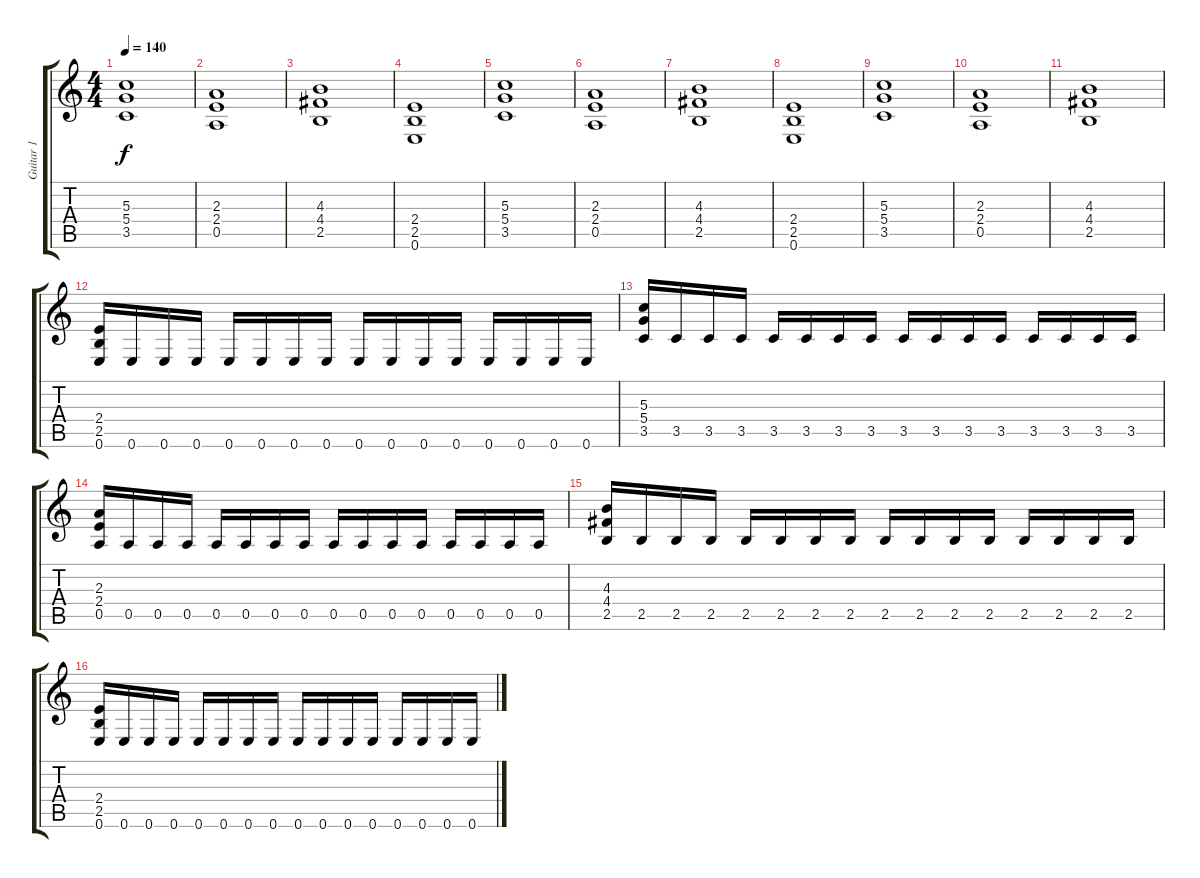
\track ("Guitar 1" "Guitar 1") {instrument distortionguitar}
\staff {score tabs}
\tuning (E4 B3 G3 D3 A2 E2) {hide}
\ts (4 4)
\tempo 140
\clef g2
\ks c
(5.3 5.4 3.5).1{dy f} |
(2.3 2.4 0.5).1 |
(4.3 4.4 2.5).1 |
(2.4 2.5 0.6).1{volume 16} |
(5.3 5.4 3.5).1 |
(2.3 2.4 0.5).1 |
(4.3 4.4 2.5).1 |
(2.4 2.5 0.6).1{volume 16} |
(5.3 5.4 3.5).1 |
(2.3 2.4 0.5).1 |
(4.3 4.4 2.5).1 |
(2.4 2.5 0.6).16{volume 16} 0.6.16 0.6.16 0.6.16 0.6.16 0.6.16 0.6.16 0.6.16 0.6.16 0.6.16 0.6.16 0.6.16 0.6.16 0.6.16 0.6.16 0.6.16 |
(5.3 5.4 3.5).16 3.5.16 3.5.16 3.5.16 3.5.16 3.5.16 3.5.16 3.5.16 3.5.16 3.5.16 3.5.16 3.5.16 3.5.16 3.5.16 3.5.16 3.5.16 |
(2.3 2.4 0.5).16 0.5.16 0.5.16 0.5.16 0.5.16 0.5.16 0.5.16 0.5.16 0.5.16 0.5.16 0.5.16 0.5.16 0.5.16 0.5.16 0.5.16 0.5.16 |
(4.3 4.4 2.5).16 2.5.16 2.5.16 2.5.16 2.5.16 2.5.16 2.5.16 2.5.16 2.5.16 2.5.16 2.5.16 2.5.16 2.5.16 2.5.16 2.5.16 2.5.16 |
(2.4 2.5 0.6).16{volume 16} 0.6.16 0.6.16 0.6.16 0.6.16 0.6.16 0.6.16 0.6.16 0.6.16 0.6.16 0.6.16 0.6.16 0.6.16 0.6.16 0.6.16 0.6.16
